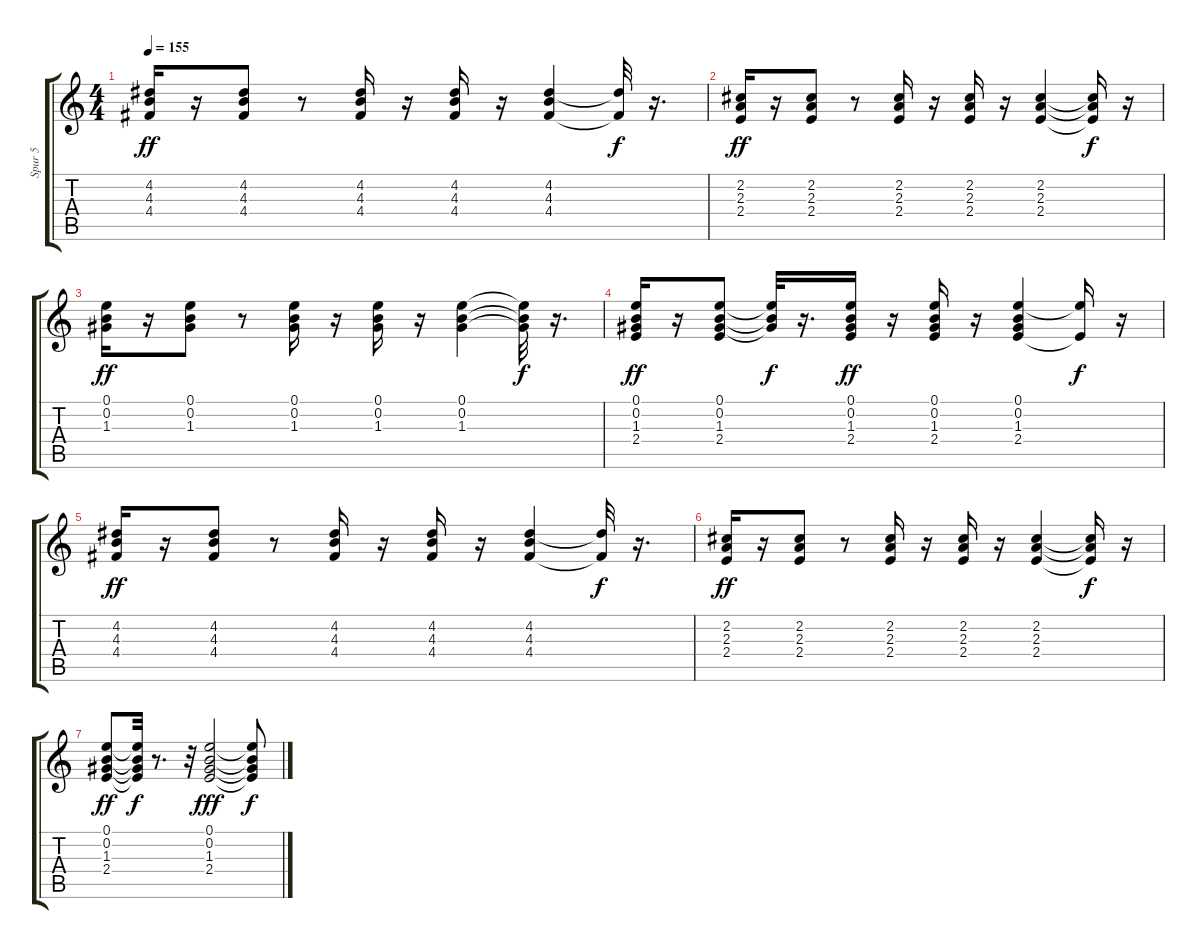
\track ("Spur 5" "Spur 5") {instrument acousticguitarsteel}
\staff {score tabs}
\tuning (E4 B3 G3 D3 A2 E2) {hide}
\ts (4 4)
\tempo 155
\clef g2
\ks c
(4.2 4.3 4.4).16{dy ff} r.16 (4.2 4.3 4.4).8 r.8 (4.2 4.3 4.4).16 r.16 (4.2 4.3 4.4).16 r.16 (4.2 4.3 4.4).4 (4.2{t} 4.4{t}).32{dy f} r.16{d} |
(2.2 2.3 2.4).16{dy ff} r.16 (2.2 2.3 2.4).8 r.8 (2.2 2.3 2.4).16 r.16 (2.2 2.3 2.4).16 r.16 (2.2 2.3 2.4).4 (2.2{t} 2.3{t} 2.4{t}).16{dy f} r.16 |
(0.1 0.2 1.3).16{dy ff} r.16 (0.1 0.2 1.3).8 r.8 (0.1 0.2 1.3).16 r.16 (0.1 0.2 1.3).16 r.16 (0.1 0.2 1.3).4 (0.1{t} 0.2{t} 1.3{t}).32{dy f} r.16{d} |
(0.1 0.2 1.3 2.4).16{dy ff} r.16 (0.1 0.2 1.3 2.4).8 (0.1{t} 0.2{t} 1.3{t}).32{dy f} r.16{d} (0.1 0.2 1.3 2.4).16{dy ff} r.16 (0.1 0.2 1.3 2.4).16 r.16 (0.1 0.2 1.3 2.4).4 (0.1{t} 2.4{t}).16{dy f} r.16 |
(4.2 4.3 4.4).16{dy ff} r.16 (4.2 4.3 4.4).8 r.8 (4.2 4.3 4.4).16 r.16 (4.2 4.3 4.4).16 r.16 (4.2 4.3 4.4).4 (4.2{t} 4.4{t}).32{dy f} r.16{d} |
(2.2 2.3 2.4).16{dy ff} r.16 (2.2 2.3 2.4).8 r.8 (2.2 2.3 2.4).16 r.16 (2.2 2.3 2.4).16 r.16 (2.2 2.3 2.4).4 (2.2{t} 2.3{t} 2.4{t}).16{dy f} r.16 |
(0.1 0.2 1.3 2.4).8{dy ff} (0.1{t} 0.2{t} 1.3{t} 2.4{t}).32{dy f} r.8{d} r.32 (0.1 0.2 1.3 2.4).2{dy fff} (0.1{t} 0.2{t} 1.3{t} 2.4{t}).8{dy f}
